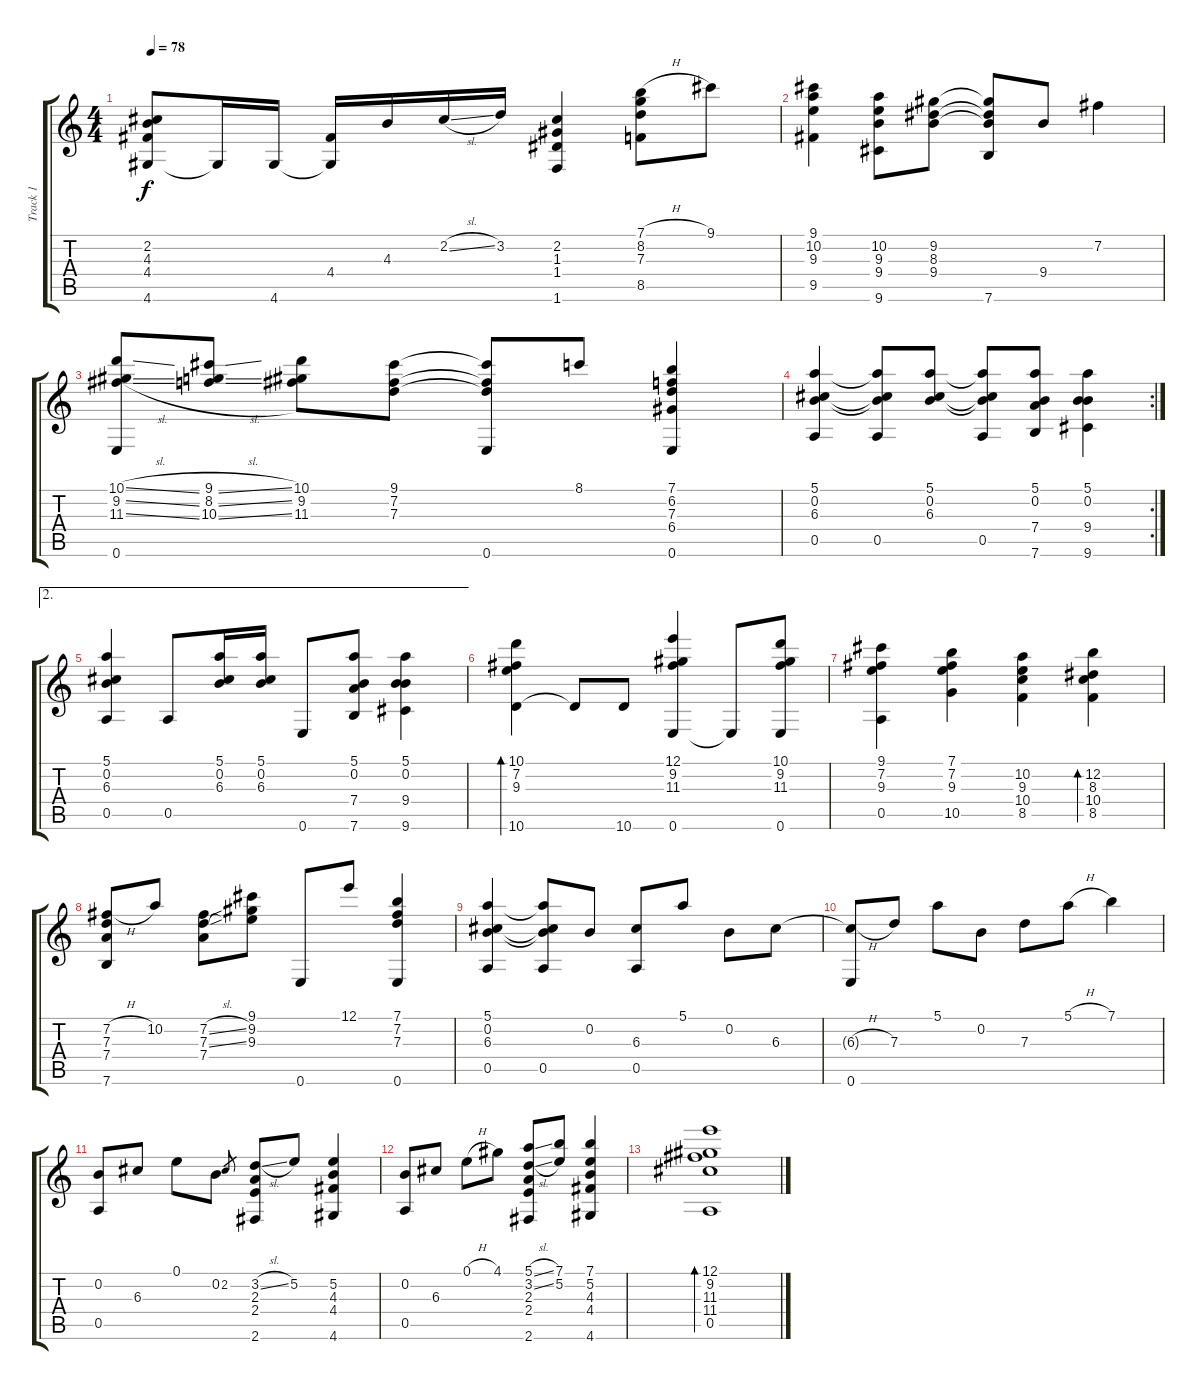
\track ("Track 1" "Track 1") {instrument acousticguitarsteel}
\staff {score tabs}
\tuning (E4 B3 G3 D3 A2 E2) {hide}
\ts (4 4)
\tempo 78
\clef g2
\ks c
(2.2 4.3 4.4 4.6).8{dy f} 4.6{t}.16 4.6.16 (4.4 4.6{t}).16 4.3.16 2.2{sl}.16 3.2.16 (2.2 1.3 1.4 1.6).4 (7.1{h} 8.2 7.3 8.5).8 9.1.8 |
(9.1 10.2 9.3 9.5).4 (10.2 9.3 9.4 9.6).8 (9.2 8.3 9.4).8 (9.2{t} 8.3{t} 9.4{t} 7.6).8 9.4.8 7.2.4 |
(10.1{sl} 9.2{sl} 11.3{sl} 0.6).8 (9.1{sl} 8.2{sl} 10.3{sl}).8 (10.1 9.2 11.3).8 (9.1 7.2 7.3).8 (9.1{t} 7.2{t} 7.3{t} 0.6).8 8.1.8 (7.1 6.2 7.3 6.4 0.6).4 |
\rc 2
(5.1 0.2 6.3 0.5).4 (5.1{t} 0.2{t} 6.3{t} 0.5).8 (5.1 0.2 6.3).8 (5.1{t} 0.2{t} 6.3{t} 0.5).8 (5.1 0.2 7.4 7.6).8 (5.1 0.2 9.4 9.6).4 |
\ae 2
(5.1 0.2 6.3 0.5).4 0.5.8 (5.1 0.2 6.3).16 (5.1 0.2 6.3).16 0.6.8 (5.1 0.2 7.4 7.6).8 (5.1 0.2 9.4 9.6).4 |
(10.1 7.2 9.3 10.6).4{bd 480} 10.6{t}.8 10.6.8 (12.1 9.2 11.3 0.6).4 0.6{t}.8 (10.1 9.2 11.3 0.6).8 |
(9.1 7.2 9.3 0.5).4 (7.1 7.2 9.3 10.5).4 (10.2 9.3 10.4 8.5).4 (12.2 8.3 10.4 8.5).4{bd 480} |
(7.2{h} 7.3 7.4 7.6).8 10.2.8 (7.2{sl} 7.3{sl} 7.4).8 (9.1 9.2 9.3).8 0.6.8 12.1.8 (7.1 7.2 7.3 0.6).4 |
(5.1 0.2 6.3 0.5).4 (5.1{t} 0.2{t} 6.3{t} 0.5).8 0.2.8 (6.3 0.5).8 5.1.8 0.2.8 6.3.8 |
(6.3{h t} 0.6).8 7.3.8 5.1.8 0.2.8 7.3.8 5.1{h}.8 7.1.4 |
(0.2 0.5).8 6.3.8 0.1.8 0.2.8 2.2.8{gr} (3.2{sl} 2.3 2.4 2.6).8 5.2.8 (5.2 4.3 4.4 4.6).4 |
(0.2 0.5).8 6.3.8 0.1{h}.8 4.1.8 (5.1{sl} 3.2{sl} 2.3 2.4 2.6).8 (7.1 5.2).8 (7.1 5.2 4.3 4.4 4.6).4 |
(12.1 9.2 11.3 11.4 0.5).1{bd 480}
